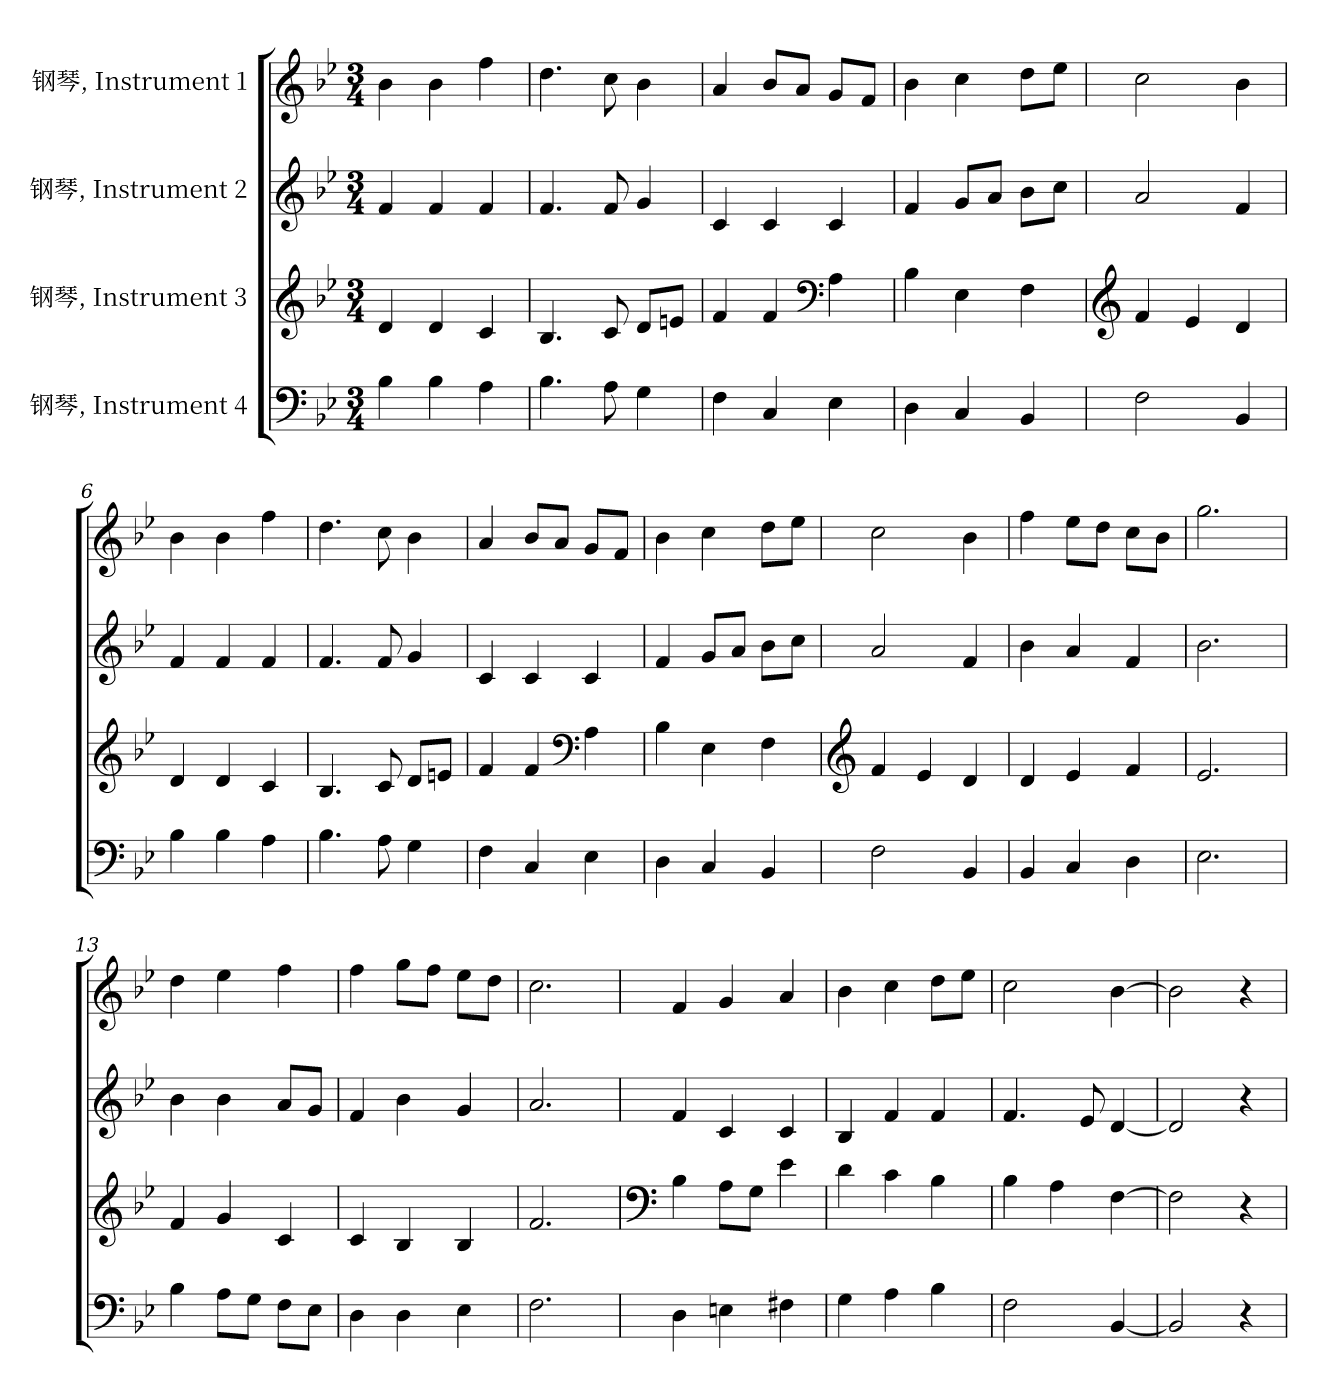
**kern	**kern	**kern	**kern
*part4	*part3	*part2	*part1
*staff4	*staff3	*staff2	*staff1
*I"钢琴, Instrument 4	*I"钢琴, Instrument 3	*I"钢琴, Instrument 2	*I"钢琴, Instrument 1
*clefF4	*clefG2	*clefG2	*clefG2
*k[b-e-]	*k[b-e-]	*k[b-e-]	*k[b-e-]
*M3/4	*M3/4	*M3/4	*M3/4
*MM96	*MM96	*MM96	*MM96
=1	=1	=1	=1
4B-\	4d/	4f/	4b-\
4B-\	4d/	4f/	4b-\
4A\	4c/	4f/	4ff\
=2	=2	=2	=2
4.B-\	4.B-/	4.f/	4.dd\
8A\	8c/	8f/	8cc\
4G\	8d/L	4g/	4b-\
.	8en/J	.	.
=3	=3	=3	=3
4F\	4f/	4c/	4a/
4C/	4f/	4c/	8b-/L
.	.	.	8a/J
*	*clefF4	*	*
4E-\	4A\	4c/	8g/L
.	.	.	8f/J
=4	=4	=4	=4
4D\	4B-\	4f/	4b-\
4C/	4E-\	8g/L	4cc\
.	.	8a/J	.
4BB-/	4F\	8b-\L	8dd\L
.	.	8cc\J	8ee-\J
=5	=5	=5	=5
*	*clefG2	*	*
2F\	4f/	2a/	2cc\
.	4e-/	.	.
4BB-/	4d/	4f/	4b-\
=6	=6	=6	=6
4B-\	4d/	4f/	4b-\
4B-\	4d/	4f/	4b-\
4A\	4c/	4f/	4ff\
!!LO:LB:g=z
=7	=7	=7	=7
4.B-\	4.B-/	4.f/	4.dd\
8A\	8c/	8f/	8cc\
4G\	8d/L	4g/	4b-\
.	8en/J	.	.
=8	=8	=8	=8
4F\	4f/	4c/	4a/
4C/	4f/	4c/	8b-/L
.	.	.	8a/J
*	*clefF4	*	*
4E-\	4A\	4c/	8g/L
.	.	.	8f/J
=9	=9	=9	=9
4D\	4B-\	4f/	4b-\
4C/	4E-\	8g/L	4cc\
.	.	8a/J	.
4BB-/	4F\	8b-\L	8dd\L
.	.	8cc\J	8ee-\J
=10	=10	=10	=10
*	*clefG2	*	*
2F\	4f/	2a/	2cc\
.	4e-/	.	.
4BB-/	4d/	4f/	4b-\
=11	=11	=11	=11
4BB-/	4d/	4b-\	4ff\
4C/	4e-/	4a/	8ee-\L
.	.	.	8dd\J
4D\	4f/	4f/	8cc\L
.	.	.	8b-\J
=12	=12	=12	=12
2.E-\	2.e-/	2.b-\	2.gg\
=13	=13	=13	=13
4B-\	4f/	4b-\	4dd\
8A\L	4g/	4b-\	4ee-\
8G\J	.	.	.
8F\L	4c/	8a/L	4ff\
8E-\J	.	8g/J	.
!!LO:LB:g=z
=14	=14	=14	=14
4D\	4c/	4f/	4ff\
4D\	4B-/	4b-\	8gg\L
.	.	.	8ff\J
4E-\	4B-/	4g/	8ee-\L
.	.	.	8dd\J
=15	=15	=15	=15
2.F\	2.f/	2.a/	2.cc\
=16	=16	=16	=16
*	*clefF4	*	*
4D\	4B-\	4f/	4f/
4En\	8A\L	4c/	4g/
.	8G\J	.	.
4F#X\	4e-\	4c/	4a/
=17	=17	=17	=17
4G\	4d\	4B-/	4b-\
4A\	4c\	4f/	4cc\
4B-\	4B-\	4f/	8dd\L
.	.	.	8ee-\J
=18	=18	=18	=18
2F\	4B-\	4.f/	2cc\
.	4A\	.	.
.	.	8e-/	.
[4BB-/	[4F\	[4d/	[4b-\
=19	=19	=19	=19
2BB-/]	2F\]	2d/]	2b-\]
4r	4r	4r	4r
=	=	=	=
*-	*-	*-	*-
